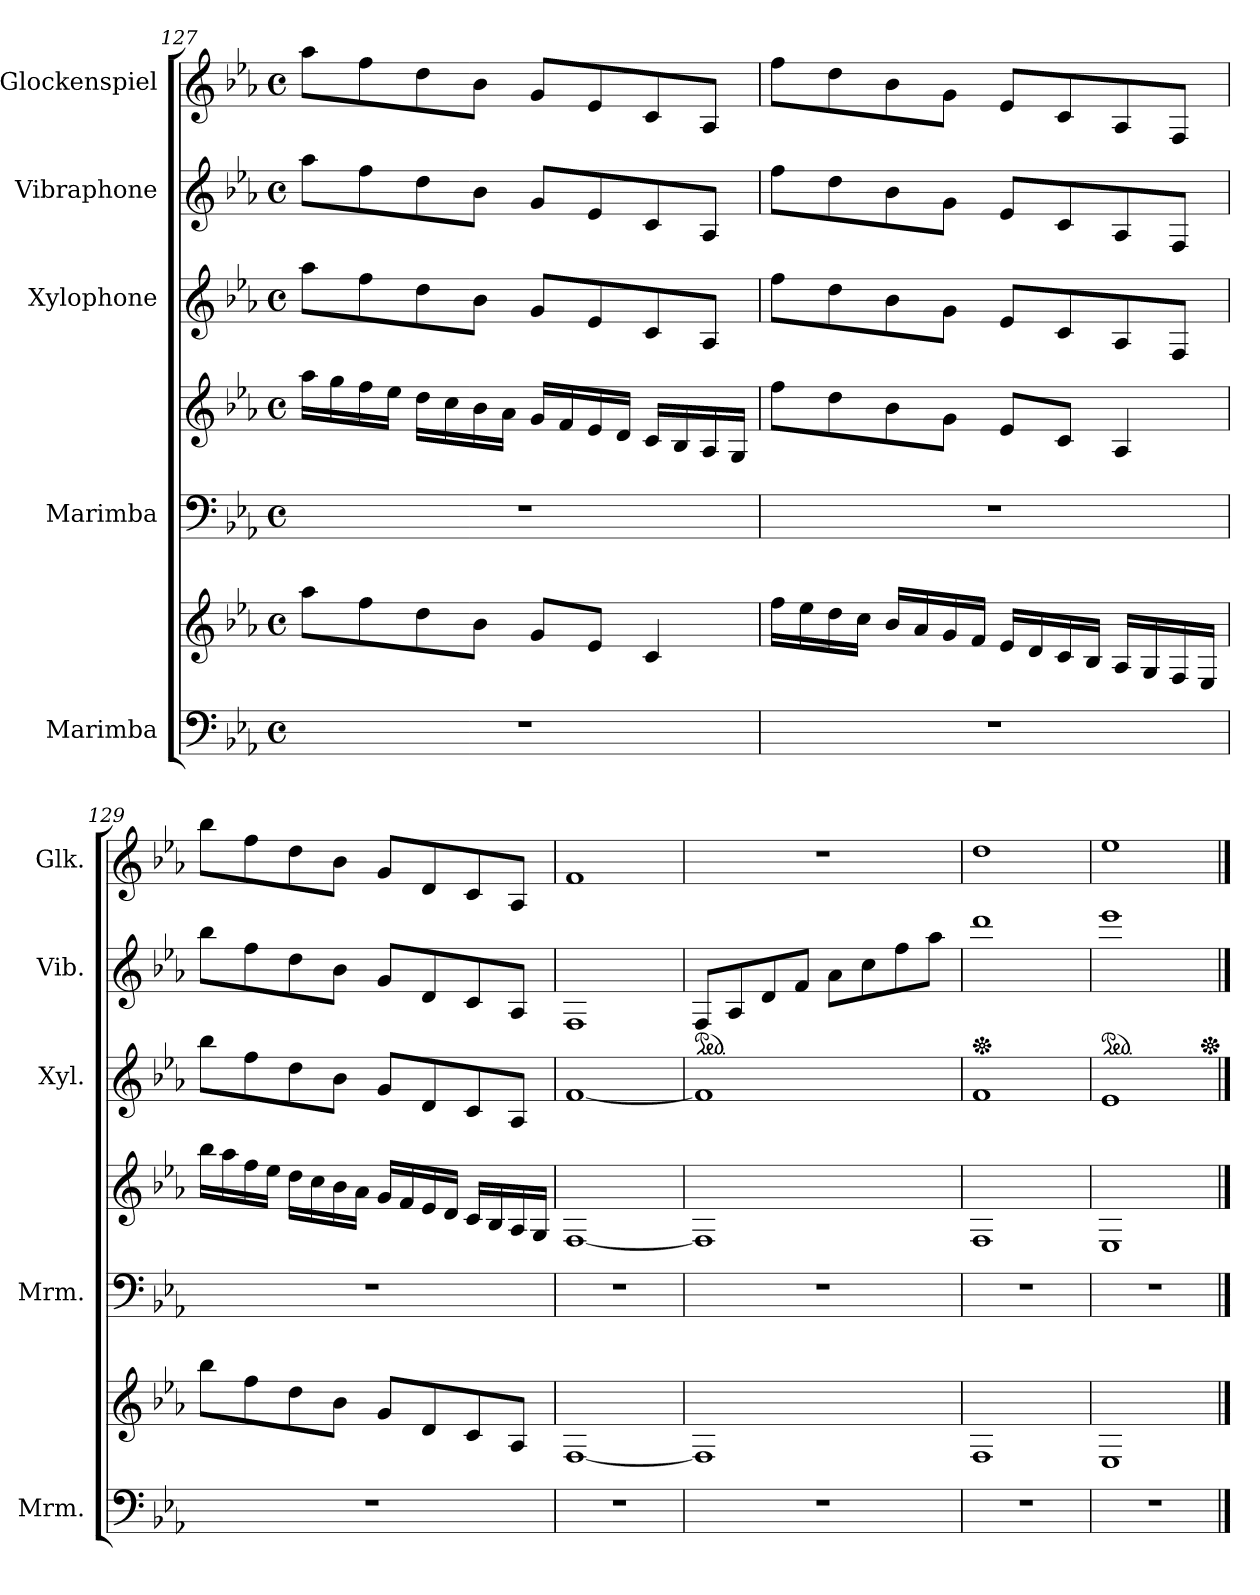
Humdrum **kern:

**kern	**kern	**kern	**kern	**kern	**kern	**kern
*part5	*part5	*part4	*part4	*part3	*part2	*part1
*staff7	*staff6	*staff5	*staff4	*staff3	*staff2	*staff1
*I"Marimba	*	*I"Marimba	*	*I"Xylophone	*I"Vibraphone	*I"Glockenspiel
*I'Mrm.	*	*I'Mrm.	*	*I'Xyl.	*I'Vib.	*I'Glk.
*clefF4	*clefG2	*clefF4	*clefG2	*clefG2	*clefG2	*clefG2
*	*	*	*	*ITrd-7c-12	*	*ITrd-14c-24
*k[b-e-a-]	*k[b-e-a-]	*k[b-e-a-]	*k[b-e-a-]	*k[b-e-a-]	*k[b-e-a-]	*k[b-e-a-]
*M4/4	*M4/4	*M4/4	*M4/4	*M4/4	*M4/4	*M4/4
*met(c)	*met(c)	*met(c)	*met(c)	*met(c)	*met(c)	*met(c)
=127	=127	=127	=127	=127	=127	=127
1r	8aa-\L	1r	16aa-\LL	8aaa-\L	8aa-\L	8aaaa-\L
.	.	.	16gg\	.	.	.
.	8ff\	.	16ff\	8fff\	8ff\	8ffff\
.	.	.	16ee-\JJ	.	.	.
.	8dd\	.	16dd\LL	8ddd\	8dd\	8dddd\
.	.	.	16cc\	.	.	.
.	8b-\J	.	16b-\	8bb-\J	8b-\J	8bbb-\J
.	.	.	16a-\JJ	.	.	.
.	8g/L	.	16g/LL	8gg/L	8g/L	8ggg/L
.	.	.	16f/	.	.	.
.	8e-/J	.	16e-/	8ee-/	8e-/	8eee-/
.	.	.	16d/JJ	.	.	.
.	4c/	.	16c/LL	8cc/	8c/	8ccc/
.	.	.	16B-/	.	.	.
.	.	.	16A-/	8a-/J	8A-/J	8aa-/J
.	.	.	16G/JJ	.	.	.
!!LO:PB:g=z
=128	=128	=128	=128	=128	=128	=128
1r	16ff\LL	1r	8ff\L	8fff\L	8ff\L	8ffff\L
.	16ee-\	.	.	.	.	.
.	16dd\	.	8dd\	8ddd\	8dd\	8dddd\
.	16cc\JJ	.	.	.	.	.
.	16b-/LL	.	8b-\	8bb-\	8b-\	8bbb-\
.	16a-/	.	.	.	.	.
.	16g/	.	8g\J	8gg\J	8g\J	8ggg\J
.	16f/JJ	.	.	.	.	.
.	16e-/LL	.	8e-/L	8ee-/L	8e-/L	8eee-/L
.	16d/	.	.	.	.	.
.	16c/	.	8c/J	8cc/	8c/	8ccc/
.	16B-/JJ	.	.	.	.	.
.	16A-/LL	.	4A-/	8a-/	8A-/	8aa-/
.	16G/	.	.	.	.	.
.	16F/	.	.	8f/J	8F/J	8ff/J
.	16E-/JJ	.	.	.	.	.
=129	=129	=129	=129	=129	=129	=129
1r	8bb-\L	1r	16bb-\LL	8bbb-\L	8bb-\L	8bbbb-\L
.	.	.	16aa-\	.	.	.
.	8ff\	.	16ff\	8fff\	8ff\	8ffff\
.	.	.	16ee-\JJ	.	.	.
.	8dd\	.	16dd\LL	8ddd\	8dd\	8dddd\
.	.	.	16cc\	.	.	.
.	8b-\J	.	16b-\	8bb-\J	8b-\J	8bbb-\J
.	.	.	16a-\JJ	.	.	.
.	8g/L	.	16g/LL	8gg/L	8g/L	8ggg/L
.	.	.	16f/	.	.	.
.	8d/	.	16e-/	8dd/	8d/	8ddd/
.	.	.	16d/JJ	.	.	.
.	8c/	.	16c/LL	8cc/	8c/	8ccc/
.	.	.	16B-/	.	.	.
.	8A-/J	.	16A-/	8a-/J	8A-/J	8aa-/J
.	.	.	16G/JJ	.	.	.
=130	=130	=130	=130	=130	=130	=130
*	*	*	*	*	*	*MM80
1r	[1F	1r	[1F	[1ff	1F	1fff
!!LO:LB:g=z
=131	=131	=131	=131	=131	=131	=131
*	*	*	*	*	*ped	*
1r	1F]	1r	1F]	1ff]	8F/L	1r
.	.	.	.	.	8A-/	.
.	.	.	.	.	8d/	.
.	.	.	.	.	8f/J	.
.	.	.	.	.	8a-\L	.
.	.	.	.	.	8cc\	.
.	.	.	.	.	8ff\	.
.	.	.	.	.	8aa-\J	.
=132	=132	=132	=132	=132	=132	=132
*	*	*	*	*	*Xped	*
1r	1F	1r	1F	1ff	1ddd	1dddd
=133	=133	=133	=133	=133	=133	=133
*	*	*	*	*	*ped	*
1r	1E-	1r	1E-	1ee-	1eee-	1eeee-
*	*	*	*	*	*Xped	*
==	==	==	==	==	==	==
*-	*-	*-	*-	*-	*-	*-
